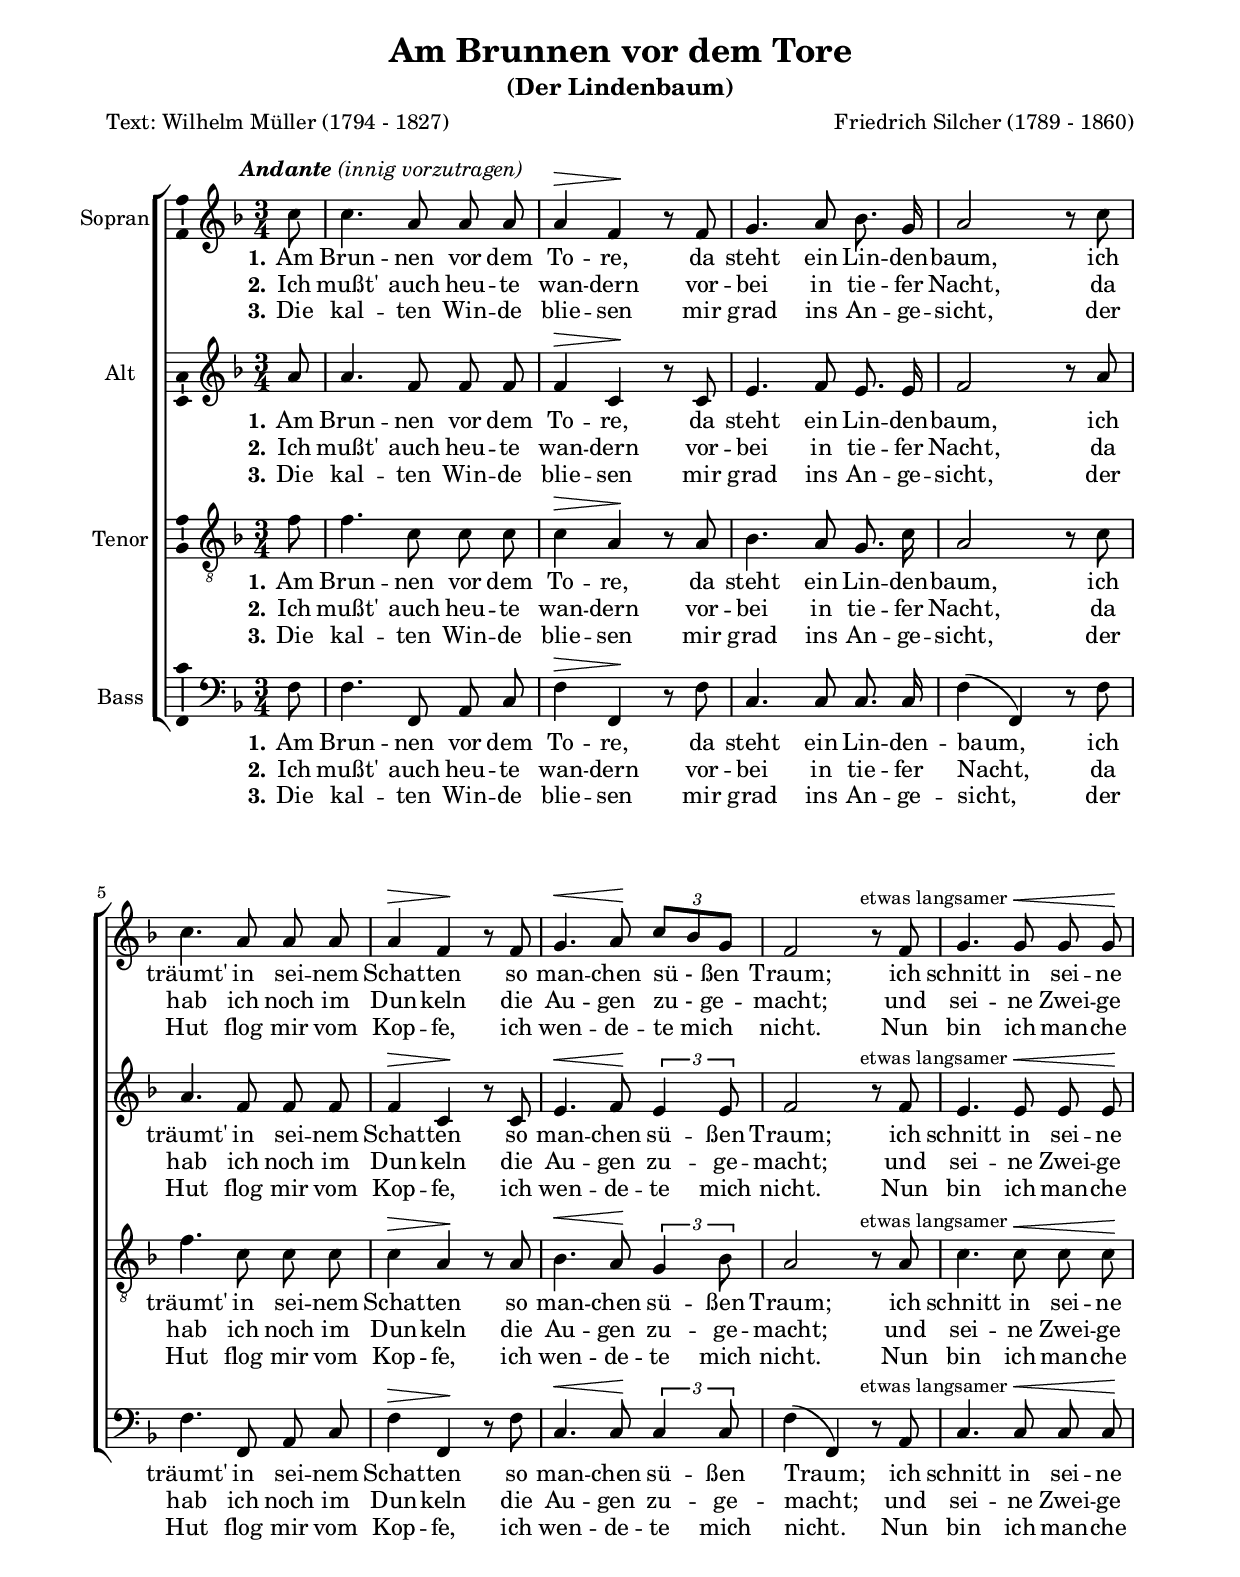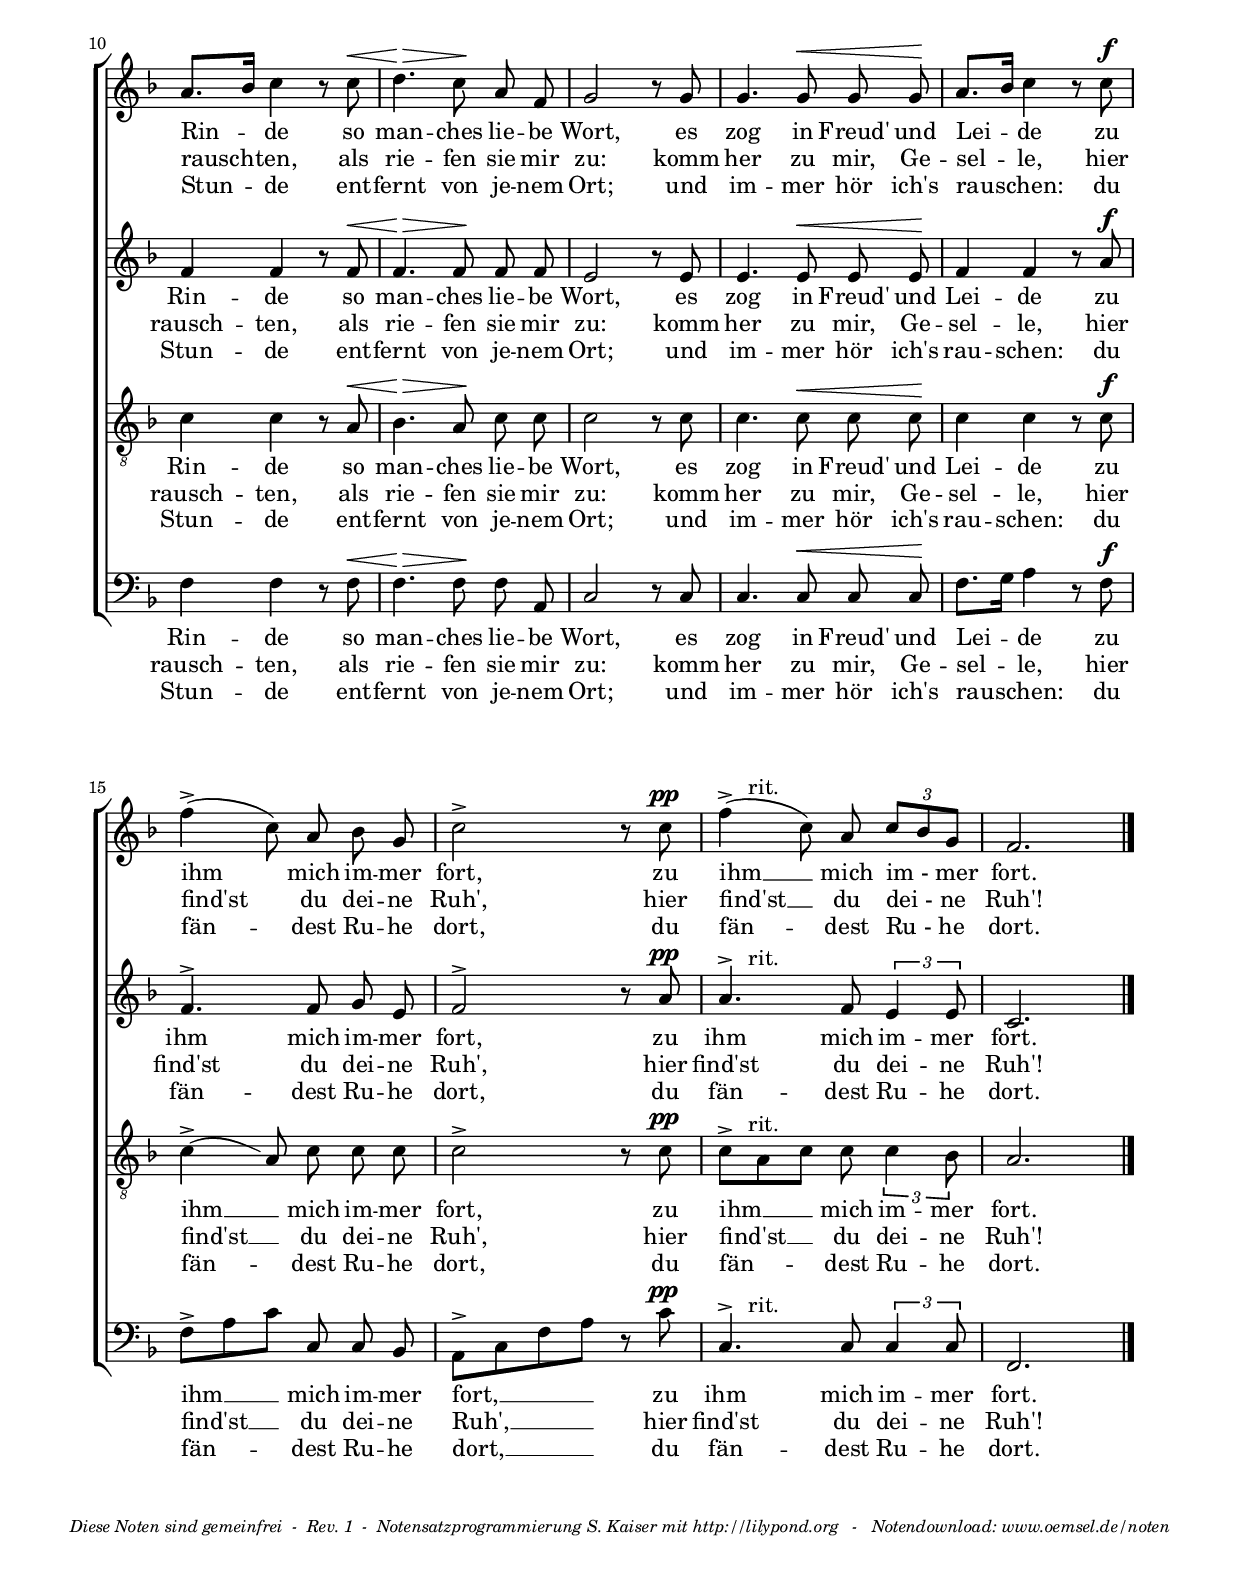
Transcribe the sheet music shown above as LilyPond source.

\version "2.18.2"

#(ly:set-option 'point-and-click #t)

%--------------------
% Maintainer: Sven Kaiser / e-mail: noten(at)oemsel.de
% am_brunnen_vor_dem_tore_silcher_s-a-t-b.ly
% 2015-06-15

\header {
    poet =  "Text: Wilhelm Müller (1794 - 1827)"
    composer = "Friedrich Silcher (1789 - 1860)"
    title = "Am Brunnen vor dem Tore"
    subtitle = "(Der Lindenbaum)"
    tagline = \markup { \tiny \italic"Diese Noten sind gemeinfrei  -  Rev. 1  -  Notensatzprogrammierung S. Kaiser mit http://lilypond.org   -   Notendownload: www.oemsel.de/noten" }
}

#(set-global-staff-size 18.5)

\paper {
    paper-width = 21.0\cm
    paper-height = 29.7\cm
    top-margin = 0.8\cm
    bottom-margin = 1.3\cm
    left-margin = 1.8\cm
    right-margin = 1.8\cm
    print-page-number = ##f
    ragged-bottom = ##t
    markup-system-spacing = #'((basic-distance . 19) (padding . 0.6) (stretchability . 30))
    system-system-spacing #'basic-distance = #25
    ragged-right = ##f
    ragged-last = ##f
}

\layout {
    \context { \Score autoBeaming = ##f}
}

SopranVoice =  \relative c'' {
  \clef "treble" \key f \major \time 3/4
  \once \override TextScript #'padding = #2.0
  \once \override TextScript #'X-offset = #-5.0
  \partial 8 c8 ^\markup{ \bold\italic {Andante} \italic {(innig vorzutragen)}}
  c4. a8 a8 a8 | %1
  a4 ^\> f4 \! r8 f8 | %2
  g4. a8 bes8. g16 | %3
  a2 r8 c8 | %4
  c4. a8 a8 a8 | %5
  a4 ^\> f4 \! r8 f8  | %6
  g4. ^\<  a8 \! \times 2/3 {c8[ bes8 g8]} | %7  
  f2 r8 
  \once \override TextScript #'padding = #1.0
  \once \override TextScript #'X-offset = #-4.0
  f8 ^\markup{ \small {etwas langsamer}} \noBreak | %8
  g4. g8 ^\< g8 g8 \!  | % 9  
  % Leerzeichen zur Einstellung oberen Rand 2. Seite
  \once \override TextScript #'padding = #16.0
  \once \override TextScript #'X-offset = #-4.0
  a8.^\markup{" "}[ bes16 ] c4 r8 \override Hairpin.to-barline = ##f c8 ^\< | % 10
  d4. \! ^\> c8 \!  a8 f8 | % 11
  g2 r8 g8 | % 12
  g4. g8 ^\< g8 g8 \! | % 13
  a8. [ bes16 ] c4 r8 c8 ^\f | % 14
  f4( ^> c8) a8 bes8 g8 | % 15
  c2 ^> r8 c8 ^\pp | % 16
  \once \override TextScript #'padding = #0.3
  \once \override TextScript #'X-offset = #3.0
  f4( ^\markup{ {rit.}} ^> 
  c8 ) a8 \times 2/3 {c8[ bes8 g8]} | % 17
  f2. \bar "|."  
}

SopranVoiceLyricsOne =  \lyricmode { \set stanza = "1."
  Am Brun -- nen vor dem To -- re, da steht ein Lin -- den -- baum, ich
  träumt' in sei -- nem Schat -- ten so man -- chen "sü - ßen" Traum; ich schnitt in sei -- ne
  Rin -- de so man -- ches lie -- be Wort, es zog in Freud' und Lei -- de zu
  ihm mich im -- mer fort, zu ihm __ mich "im - mer" fort.
}

SopranVoiceLyricsTwo =  \lyricmode { \set stanza = "2." 
  Ich mußt' auch heu -- te wan -- dern vor -- bei in tie -- fer Nacht, da
  hab ich noch im Dun -- keln die Au -- gen "zu - ge" -- macht; und sei -- ne Zwei -- ge
  rausch -- ten, als rie -- fen sie mir zu: komm her zu mir, Ge -- sel -- le, hier
  find'st du dei -- ne Ruh', hier find'st __ du "dei - ne" Ruh'!
}

SopranVoiceLyricsThree =  \lyricmode { \set stanza = "3." 
  Die kal -- ten Win -- de blie -- sen mir grad ins An -- ge -- sicht, der
  Hut flog mir vom Kop -- fe, ich wen -- de -- "te mich" nicht. Nun bin ich man -- che
  Stun -- de ent -- fernt von je -- nem Ort; und im -- mer hör ich's rau -- schen: du
  fän -- dest Ru -- he dort, du fän -- dest "Ru - he" dort.
}

AltVoice =  \relative e' {
  \clef "treble" \key f \major \time 3/4 
  \partial 8 a8
  a4. f8 f8 f8 | %1
  f4 ^\> c4 \! r8 c8 | % 2
  e4. f8 e8. e16 | % 3
  f2 r8 a8 | % 4
  a4. f8 f8 f8 | % 5
  f4 ^\> c4 \! r8 c8 | %6
  e4. ^\< f8 \! \times 2/3 {e4 e8} | % 7
  f2 r8 
  \once \override TextScript #'padding = #0.5
  \once \override TextScript #'X-offset = #-4.0
  f8 ^\markup{ \small {etwas langsamer}} | %8
  e4. e8 ^\< e8 e8 \! | % 9
  f4 f4 r8 \override Hairpin.to-barline = ##f f8 ^\< | % 10
  f4. \! ^\> f8 \! f8 f8 | % 11
  e2 r8 e8 | % 12
  e4. e8 ^\< e8 e8 \! | % 13
  f4 f4 r8 a8 ^\f | % 14
  f4. ^> f8 g8 e8 | % 15
  f2 ^> r8 a8 ^\pp | % 16
  \once \override TextScript #'padding = #1.0
  \once \override TextScript #'X-offset = #3.0
  a4. ^\markup{ {rit.}} ^> f8 \times 2/3 {e4 e8} | % 17
  c2. \bar "|."  
}

AltVoiceLyricsOne =  \lyricmode { \set stanza = "1."
  Am Brun -- nen vor dem To -- re, da steht ein Lin -- den -- baum, ich
  träumt' in sei -- nem Schat -- ten so man -- chen sü -- ßen Traum; ich schnitt in sei -- ne
  Rin -- de so man -- ches lie -- be Wort, es zog in Freud' und Lei -- de zu
  ihm mich im -- mer fort, zu ihm mich im -- mer fort.
}

AltVoiceLyricsTwo =  \lyricmode { \set stanza = "2." 
  Ich mußt' auch heu -- te wan -- dern vor -- bei in tie -- fer Nacht, da
  hab ich noch im Dun -- keln die Au -- gen zu -- ge -- macht; und sei -- ne Zwei -- ge
  rausch -- ten, als rie -- fen sie mir zu: komm her zu mir, Ge -- sel -- le, hier
  find'st du dei -- ne Ruh', hier find'st du dei -- ne Ruh'!
}

AltVoiceLyricsThree =  \lyricmode { \set stanza = "3." 
  Die kal -- ten Win -- de blie -- sen mir grad ins An -- ge -- sicht, der
  Hut flog mir vom Kop -- fe, ich wen -- de -- te mich nicht. Nun bin ich man -- che
  Stun -- de ent -- fernt von je -- nem Ort; und im -- mer hör ich's rau -- schen: du
  fän -- dest Ru -- he dort, du fän -- dest Ru -- he dort.
}

TenorVoice =  \relative c' {
  \clef "treble_8" \key f \major \time 3/4 
  \partial 8 f8
  f4. c8 c8 c8 | % 1
  c4 ^\> a4 \! r8 a8 | % 2
  bes4. a8 g8. c16 | % 3
  a2 r8 c8 | % 4
  f4. c8 c8 c8 | % 5
  c4 ^\> a4 \! r8 a8  | % 6
  bes4. ^\< a8 \! \times 2/3 {g4 bes8} | % 7
  a2 r8 
  \once \override TextScript #'padding = #0.0
  \once \override TextScript #'X-offset = #-4.0
  a8 ^\markup{ \small {etwas langsamer}} | % 8
  c4. c8 ^\< c8 c8 \! | % 9
    c4 c4 r8 \override Hairpin.to-barline = ##f a8 ^\< | % 10
  bes4. \! ^\> a8 \! c8 c8 | % 11
  c2 r8 c8 | % 12
  c4. c8 ^\< c8 c8 \! | % 13
  c4 c4 r8 c8 ^\f | % 14
  \once \override Slur
  #'control-points = #'((1.0 . 1.3) (3 . 2.2) (5 . 2) (8.3 . 0.4))
  c4( ^> a8) c8 c8 c8 | % 15
  c2 ^> r8 c8 ^\pp | % 16
  c8[ ^> 
  \once \override TextScript #'padding = #0.0
  \once \override TextScript #'X-offset = #-1.0
  a8 ^"rit." c8 ] c8 \times 2/3 {c4 bes8} | %17
  a2. \bar "|."
}

TenorVoiceLyricsOne =  \lyricmode { \set stanza = "1."
  Am Brun -- nen vor dem To -- re, da steht ein Lin -- den -- baum, ich
  träumt' in sei -- nem Schat -- ten so man -- chen sü -- ßen Traum; ich schnitt in sei -- ne
  Rin -- de so man -- ches lie -- be Wort, es zog in Freud' und Lei -- de zu
  ihm __ mich im -- mer fort, zu ihm __ mich im -- mer fort.
}

TenorVoiceLyricsTwo =  \lyricmode { \set stanza = "2." 
  Ich mußt' auch heu -- te wan -- dern vor -- bei in tie -- fer Nacht, da
  hab ich noch im Dun -- keln die Au -- gen zu -- ge -- macht; und sei -- ne Zwei -- ge
  rausch -- ten, als rie -- fen sie mir zu: komm her zu mir, Ge -- sel -- le, hier
  find'st __ du dei -- ne Ruh', hier find'st __ du dei -- ne Ruh'!
}

TenorVoiceLyricsThree =  \lyricmode { \set stanza = "3." 
  Die kal -- ten Win -- de blie -- sen mir grad ins An -- ge -- sicht, der
  Hut flog mir vom Kop -- fe, ich wen -- de -- te mich nicht. Nun bin ich man -- che
  Stun -- de ent -- fernt von je -- nem Ort; und im -- mer hör ich's rau -- schen: du
  fän -- dest Ru -- he dort, du fän -- dest Ru -- he dort.
}

BassVoice =  \relative a {
  \clef "bass" \key f \major \time 3/4 
  \partial 8 f8
  f4. f,8 a8 c8 | % 1
  f4 ^\> f,4 \! r8 f'8 | % 2
  c4. c8 c8. c16 | % 3
  f4( f,4) r8 f'8 | % 4
  f4. f,8 a8 c8 | % 5
  f4 ^\> f,4 \! r8 f'8 | % 6
  c4. ^\< c8 \! \times 2/3 {c4 c8} | % 7
  f4 ( f,4 ) r8 
  \once \override TextScript #'padding = #1.3
  \once \override TextScript #'X-offset = #-4.0
  a8 ^\markup{ \small {etwas langsamer}} | % 8
  c4. c8 ^\< c8 c8 \! | % 9
  f4 f4 r8 \override Hairpin.to-barline = ##f f8 ^\< | % 10
  f4. \! ^\> f8 \! f8 a,8 | % 11
  c2 r8 c8 | % 12
  c4. c8 ^\< c8 c8 \! | % 13
  f8. [ g16 ] a4 r8 f8 ^\f | % 14
  f8 ^> [a8 c8] c,8 c8 bes8 | % 15
  a8 ^> [ c8 f8 a8] r8 c8 ^\tweak #'X-offset #-0.9 \tweak #'Y-offset #1.0 ^\pp | % 16
  \once \override TextScript #'padding = #1.0
  \once \override TextScript #'X-offset = #3.0
  c,4. ^\markup{ {rit.}} ^> c8 \times 2/3 {c4 c8} | % 17
  f,2. \bar "|."
}

BassVoiceLyricsOne =  \lyricmode { \set stanza = "1."
  Am Brun -- nen vor dem To -- re, da steht ein Lin -- den -- baum, ich
  träumt' in sei -- nem Schat -- ten so man -- chen sü -- ßen Traum; ich schnitt in sei -- ne
  Rin -- de so man -- ches lie -- be Wort, es zog in Freud' und Lei -- de zu
  ihm __ mich im -- mer fort, __ zu ihm mich im -- mer fort.
}

BassVoiceLyricsTwo =  \lyricmode { \set stanza = "2." 
  Ich mußt' auch heu -- te wan -- dern vor -- bei in tie -- fer Nacht, da
  hab ich noch im Dun -- keln die Au -- gen zu -- ge -- macht; und sei -- ne Zwei -- ge
  rausch -- ten, als rie -- fen sie mir zu: komm her zu mir, Ge -- sel -- le, hier
  find'st __ du dei -- ne Ruh', __ hier find'st du dei -- ne Ruh'!
}

BassVoiceLyricsThree =  \lyricmode { \set stanza = "3." 
  Die kal -- ten Win -- de blie -- sen mir grad ins An -- ge -- sicht, der
  Hut flog mir vom Kop -- fe, ich wen -- de -- te mich nicht. Nun bin ich man -- che
  Stun -- de ent -- fernt von je -- nem Ort; und im -- mer hör ich's rau -- schen: du
  fän -- dest Ru -- he dort, __ du fän -- dest Ru -- he dort.
}

% The score definition
\score {
  \new ChoirStaff
    <<
    \new Staff \with { \consists "Ambitus_engraver"} <<
        \set Staff.instrumentName = "Sopran"
        \context Staff << 
            \context Voice = "SopranVoice" { \SopranVoice }
            \new Lyrics \lyricsto "SopranVoice" \SopranVoiceLyricsOne
            \new Lyrics \lyricsto "SopranVoice" \SopranVoiceLyricsTwo
            \new Lyrics \lyricsto "SopranVoice" \SopranVoiceLyricsThree
            >>
        >>
    \new Staff \with { \consists "Ambitus_engraver"} <<
        \set Staff.instrumentName = "Alt"
        \context Staff << 
            \context Voice = "AltVoice" { \AltVoice }
            \new Lyrics \lyricsto "AltVoice" \AltVoiceLyricsOne
            \new Lyrics \lyricsto "AltVoice" \AltVoiceLyricsTwo
            \new Lyrics \lyricsto "AltVoice" \AltVoiceLyricsThree
            >>
        >>
    \new Staff \with { \consists "Ambitus_engraver"} <<
        \set Staff.instrumentName = "Tenor"
        \context Staff << 
            \context Voice = "TenorVoice" { \TenorVoice }
            \new Lyrics \lyricsto "TenorVoice" \TenorVoiceLyricsOne
            \new Lyrics \lyricsto "TenorVoice" \TenorVoiceLyricsTwo
            \new Lyrics \lyricsto "TenorVoice" \TenorVoiceLyricsThree
            >>
        >>
    \new Staff \with { \consists "Ambitus_engraver"} <<
        \set Staff.instrumentName = "Bass"
        \context Staff << 
            \context Voice = "BassVoice" { \BassVoice }
            \new Lyrics \lyricsto "BassVoice" \BassVoiceLyricsOne
            \new Lyrics \lyricsto "BassVoice" \BassVoiceLyricsTwo
            \new Lyrics \lyricsto "BassVoice" \BassVoiceLyricsThree
            >>
        >>
    >>
        \layout { 
  	% Steuert die HÃ¶he der Taktnummerierung Ã¼ber dem System        
        \context { \Score \override BarNumber.padding = #2.0 } 
        % steuert die EinrÃ¼ckung des ersten Systems; Standardwert = automatisch eingerÃ¼ckt
        indent = #10
    }   
}

%\score {
%<<
%\new Voice = "Sopran" { \autoBeamOff \SopranVoice }
%\new Voice = "Alt" { \autoBeamOff \AltVoice }
%\new Voice = "Tenor" { \autoBeamOff \TenorVoice }
%\new Voice = "Bass" { \autoBeamOff \BassVoice }
%>>
%\midi { }
%}